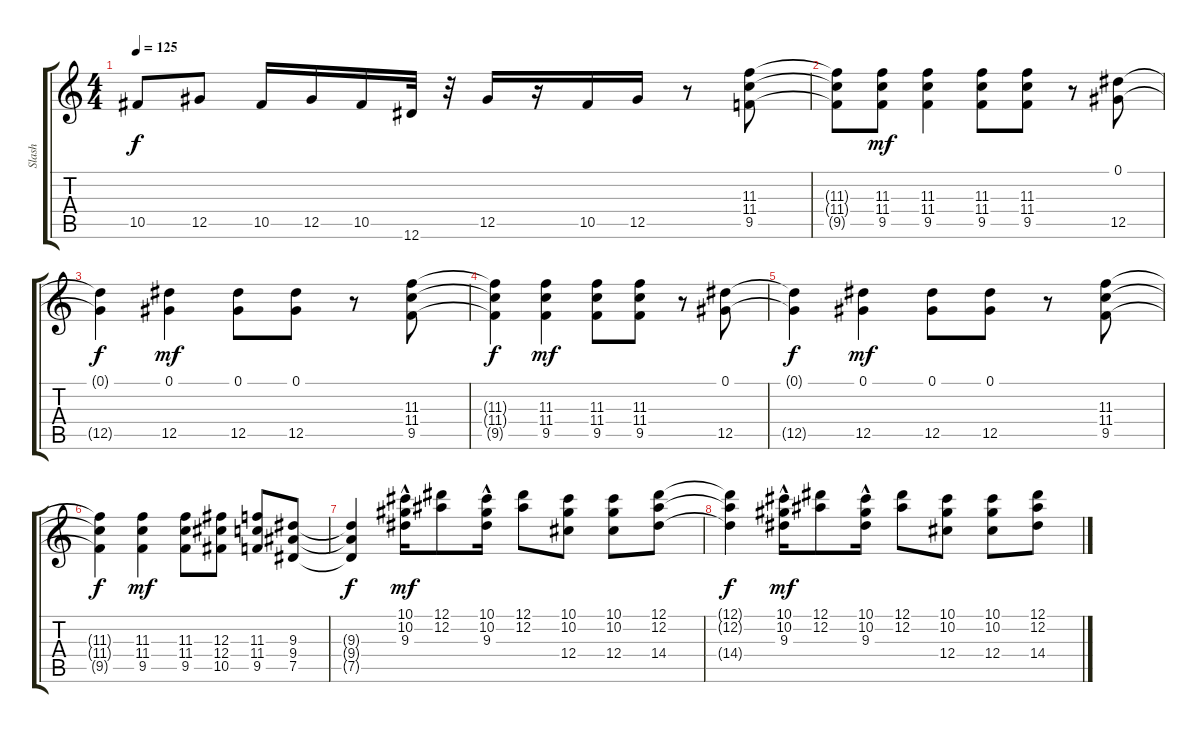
\track ("Slash" "Slash") {instrument overdrivenguitar}
\staff {score tabs}
\tuning (Eb4 Bb3 Gb3 Db3 Ab2 Eb2) {hide}
\ts (4 4)
\tempo 125
\clef g2
\ks c
10.5.8{dy f} 12.5.8 10.5.16 12.5.16 10.5.16 12.6.32 r.32 12.5.16 r.16 10.5.16 12.5.16 r.8 (11.3 11.4 9.5).8 |
(11.3{t} 11.4{t} 9.5{t}).8 (11.3 11.4 9.5).8{dy mf} (11.3 11.4 9.5).4 (11.3 11.4 9.5).8 (11.3 11.4 9.5).8 r.8 (0.1 12.5).8 |
(0.1{t} 12.5{t}).4{dy f} (0.1 12.5).4{dy mf} (0.1 12.5).8 (0.1 12.5).8 r.8 (11.3 11.4 9.5).8 |
(11.3{t} 11.4{t} 9.5{t}).4{dy f} (11.3 11.4 9.5).4{dy mf} (11.3 11.4 9.5).8 (11.3 11.4 9.5).8 r.8 (0.1 12.5).8 |
(0.1{t} 12.5{t}).4{dy f} (0.1 12.5).4{dy mf} (0.1 12.5).8 (0.1 12.5).8 r.8 (11.3 11.4 9.5).8 |
(11.3{t} 11.4{t} 9.5{t}).4{dy f} (11.3 11.4 9.5).4{dy mf} (11.3 11.4 9.5).8 (12.3 12.4 10.5).8 (11.3 11.4 9.5).8 (9.3 9.4 7.5).8 |
(9.3{t} 9.4{t} 7.5{t}).4{dy f} (10.1 10.2 9.3{hac}).16{dy mf} (12.1 12.2).8 (10.1 10.2 9.3{hac}).16 (12.1 12.2).8 (10.1 10.2 12.4).8 (10.1 10.2 12.4).8 (12.1 12.2 14.4).8 |
(12.1{t} 12.2{t} 14.4{t}).4{dy f} (10.1 10.2 9.3{hac}).16{dy mf} (12.1 12.2).8 (10.1 10.2 9.3{hac}).16 (12.1 12.2).8 (10.1 10.2 12.4).8 (10.1 10.2 12.4).8 (12.1 12.2 14.4).8
